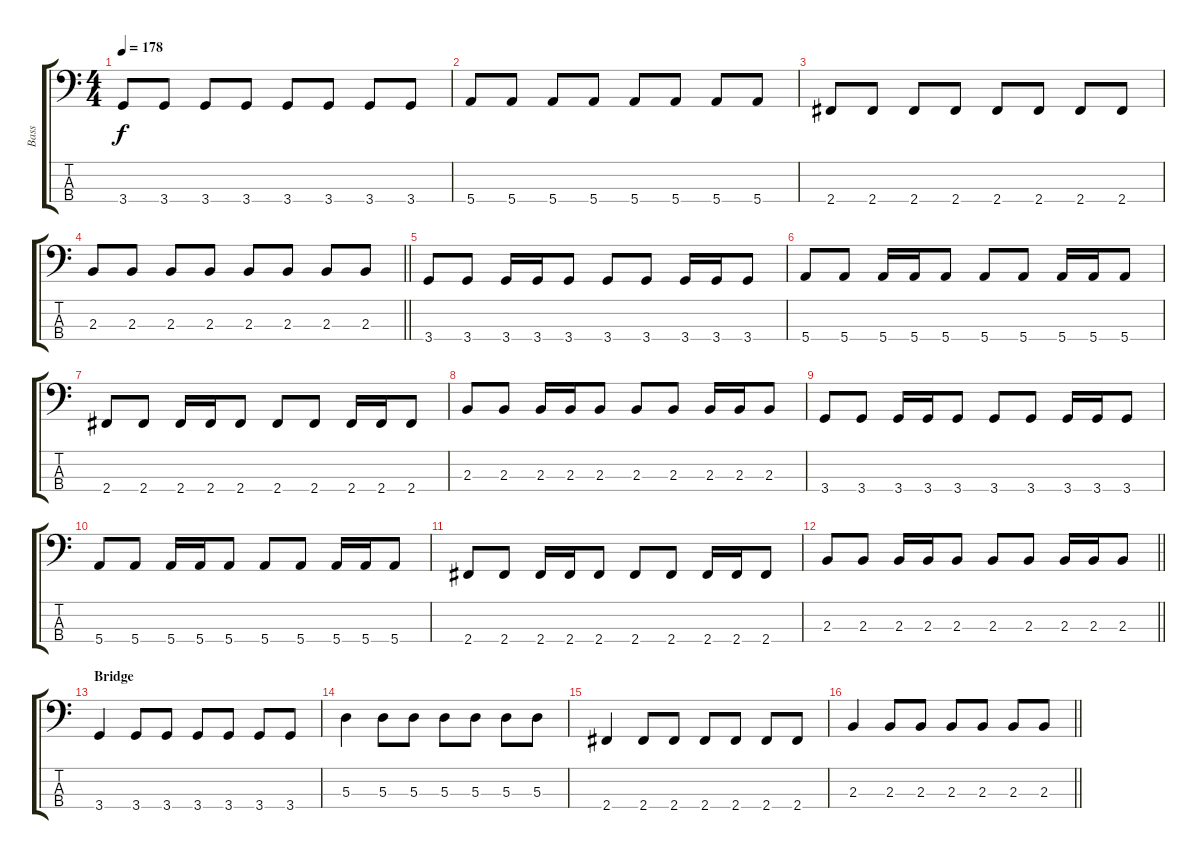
\track ("Bass" "Bass") {instrument electricbassfinger}
\staff {score tabs}
\tuning (G2 D2 A1 E1) {hide}
\ts (4 4)
\tempo 178
\clef f4
\ks c
3.4.8{dy f} 3.4.8 3.4.8 3.4.8 3.4.8 3.4.8 3.4.8 3.4.8 |
5.4.8 5.4.8 5.4.8 5.4.8 5.4.8 5.4.8 5.4.8 5.4.8 |
2.4.8 2.4.8 2.4.8 2.4.8 2.4.8 2.4.8 2.4.8 2.4.8 |
\barLineRight lightlight
2.3.8 2.3.8 2.3.8 2.3.8 2.3.8 2.3.8 2.3.8 2.3.8 |
3.4.8 3.4.8 3.4.16 3.4.16 3.4.8 3.4.8 3.4.8 3.4.16 3.4.16 3.4.8 |
5.4.8 5.4.8 5.4.16 5.4.16 5.4.8 5.4.8 5.4.8 5.4.16 5.4.16 5.4.8 |
2.4.8 2.4.8 2.4.16 2.4.16 2.4.8 2.4.8 2.4.8 2.4.16 2.4.16 2.4.8 |
2.3.8 2.3.8 2.3.16 2.3.16 2.3.8 2.3.8 2.3.8 2.3.16 2.3.16 2.3.8 |
3.4.8 3.4.8 3.4.16 3.4.16 3.4.8 3.4.8 3.4.8 3.4.16 3.4.16 3.4.8 |
5.4.8 5.4.8 5.4.16 5.4.16 5.4.8 5.4.8 5.4.8 5.4.16 5.4.16 5.4.8 |
2.4.8 2.4.8 2.4.16 2.4.16 2.4.8 2.4.8 2.4.8 2.4.16 2.4.16 2.4.8 |
\barLineRight lightlight
2.3.8 2.3.8 2.3.16 2.3.16 2.3.8 2.3.8 2.3.8 2.3.16 2.3.16 2.3.8 |
\section ("" "Bridge")
3.4.4 3.4.8 3.4.8 3.4.8 3.4.8 3.4.8 3.4.8 |
5.3.4 5.3.8 5.3.8 5.3.8 5.3.8 5.3.8 5.3.8 |
2.4.4 2.4.8 2.4.8 2.4.8 2.4.8 2.4.8 2.4.8 |
\barLineRight lightlight
2.3.4 2.3.8 2.3.8 2.3.8 2.3.8 2.3.8 2.3.8
